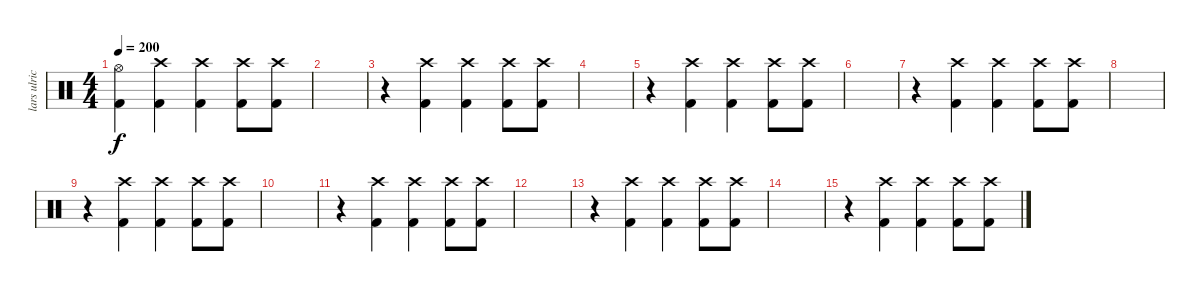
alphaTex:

\track ("lars ulrich" "lars ulric") {instrument percussion}
\staff {score}
\articulation defaults
\ts (4 4)
\tempo 200
\clef neutral
\ks c
("Hi-Hat (open)" "Kick (hit) 2").4{dy f} ("Crash high (hit)" "Kick (hit) 2").4 ("Crash high (hit)" "Kick (hit) 2").4 ("Crash high (hit)" "Kick (hit) 2").8 ("Crash high (hit)" "Kick (hit) 2").8 |
|
r.4 ("Crash high (hit)" "Kick (hit) 2").4 ("Crash high (hit)" "Kick (hit) 2").4 ("Crash high (hit)" "Kick (hit) 2").8 ("Crash high (hit)" "Kick (hit) 2").8 |
|
r.4 ("Crash high (hit)" "Kick (hit) 2").4 ("Crash high (hit)" "Kick (hit) 2").4 ("Crash high (hit)" "Kick (hit) 2").8 ("Crash high (hit)" "Kick (hit) 2").8 |
|
r.4 ("Crash high (hit)" "Kick (hit) 2").4 ("Crash high (hit)" "Kick (hit) 2").4 ("Crash high (hit)" "Kick (hit) 2").8 ("Crash high (hit)" "Kick (hit) 2").8 |
|
r.4 ("Crash high (hit)" "Kick (hit) 2").4 ("Crash high (hit)" "Kick (hit) 2").4 ("Crash high (hit)" "Kick (hit) 2").8 ("Crash high (hit)" "Kick (hit) 2").8 |
|
r.4 ("Crash high (hit)" "Kick (hit) 2").4 ("Crash high (hit)" "Kick (hit) 2").4 ("Crash high (hit)" "Kick (hit) 2").8 ("Crash high (hit)" "Kick (hit) 2").8 |
|
r.4 ("Crash high (hit)" "Kick (hit) 2").4 ("Crash high (hit)" "Kick (hit) 2").4 ("Crash high (hit)" "Kick (hit) 2").8 ("Crash high (hit)" "Kick (hit) 2").8 |
|
r.4 ("Crash high (hit)" "Kick (hit) 2").4 ("Crash high (hit)" "Kick (hit) 2").4 ("Crash high (hit)" "Kick (hit) 2").8 ("Crash high (hit)" "Kick (hit) 2").8
